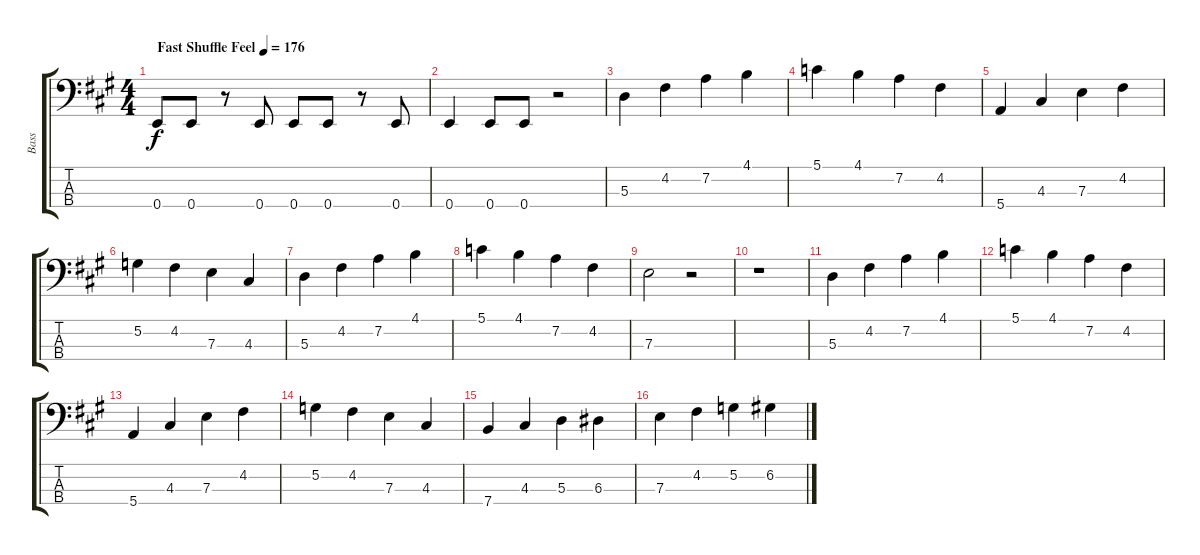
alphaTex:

\track ("Bass" "Bass") {instrument electricbasspick}
\staff {score tabs}
\tuning (G2 D2 A1 E1) {hide}
\ts (4 4)
\tempo (176 "Fast Shuffle Feel")
\clef f4
\ks a
0.4.8{dy f instrument electricbasspick} 0.4.8 r.8 0.4.8 0.4.8 0.4.8 r.8 0.4.8 |
0.4.4 0.4.8 0.4.8 r.2 |
5.3.4 4.2.4 7.2.4 4.1.4 |
5.1.4 4.1.4 7.2.4 4.2.4 |
5.4.4 4.3.4 7.3.4 4.2.4 |
5.2.4 4.2.4 7.3.4 4.3.4 |
5.3.4 4.2.4 7.2.4 4.1.4 |
5.1.4 4.1.4 7.2.4 4.2.4 |
7.3.2 r.2 |
r.1 |
5.3.4 4.2.4 7.2.4 4.1.4 |
5.1.4 4.1.4 7.2.4 4.2.4 |
5.4.4 4.3.4 7.3.4 4.2.4 |
5.2.4 4.2.4 7.3.4 4.3.4 |
7.4.4 4.3.4 5.3.4 6.3.4 |
7.3.4 4.2.4 5.2.4 6.2.4
